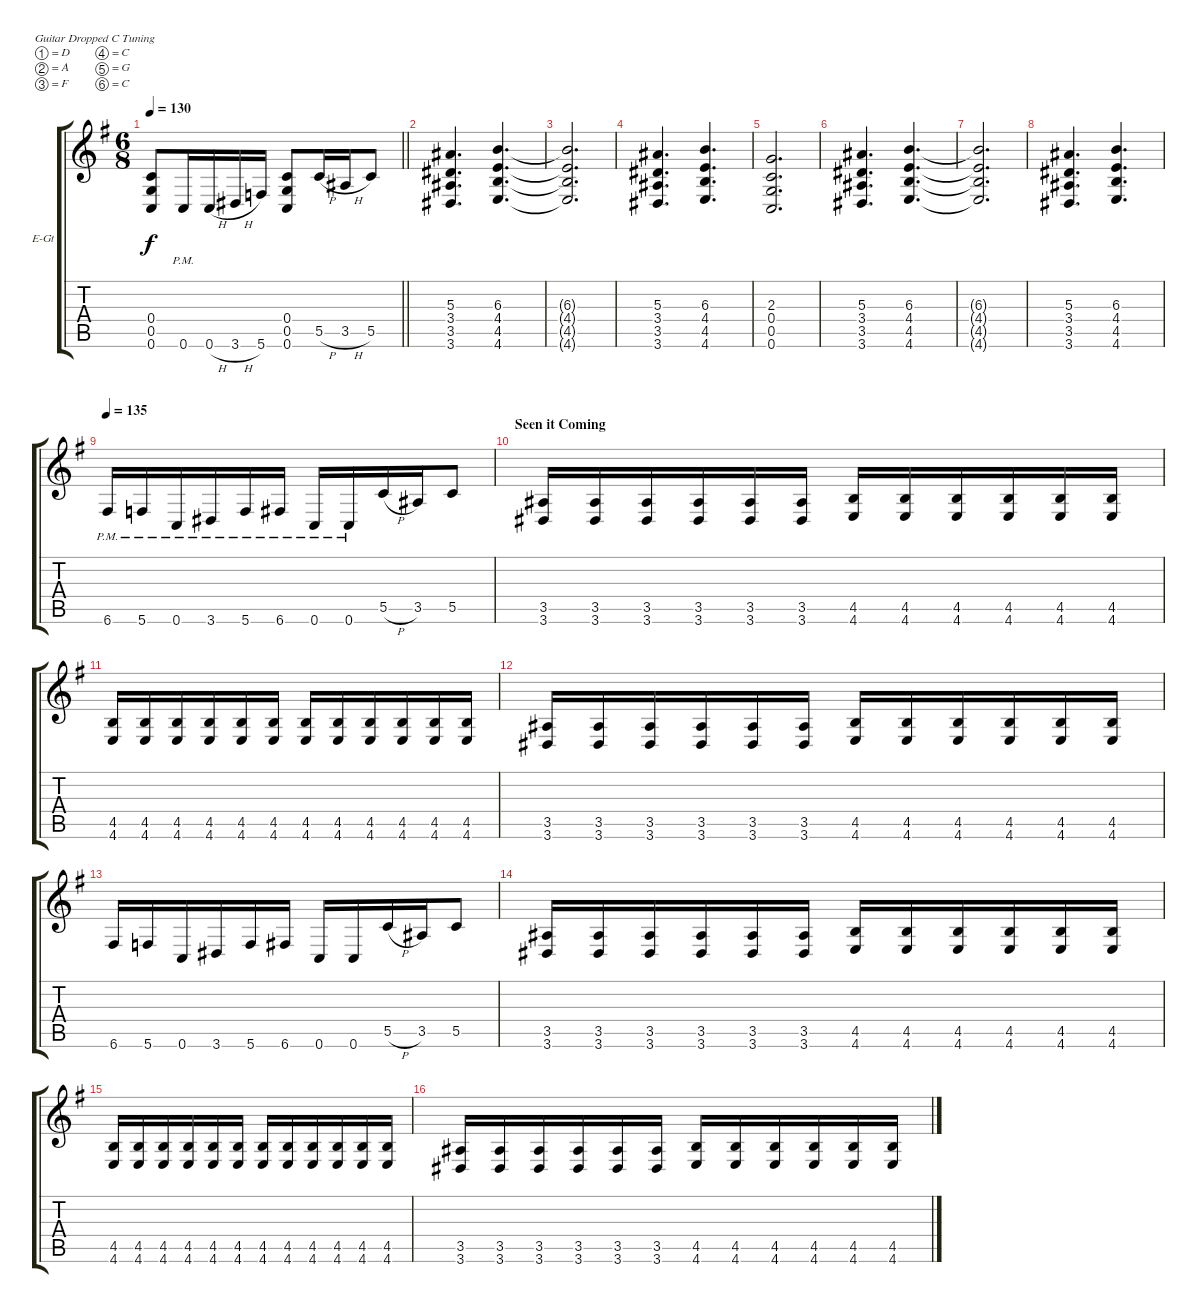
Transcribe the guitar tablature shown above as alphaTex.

\bracketExtendMode groupsimilarinstruments
\firstSystemTrackNameOrientation horizontal
\otherSystemsTrackNameOrientation horizontal
\track ("Electric Guitar 2" "E-Gt") {instrument distortionguitar}
\staff {score tabs}
\tuning (D4 A3 F3 C3 G2 C2)
\ts (6 8)
\tempo 130
\clef g2
\barLineRight lightlight
\ks eminor
(0.6 0.5 0.4).8{dy f} 0.6{pm}.16 0.6{h}.16 3.6{h}.16 5.6.16 (0.6 0.5 0.4).8 5.5{h}.16 3.5{h}.16 5.5.8 |
(3.6 3.5 3.4 5.3).4{d} (6.3 4.4 4.5 4.6).4{d} |
(4.6{t} 4.5{t} 4.4{t} 6.3{t}).2{d} |
(3.6 3.5 3.4 5.3).4{d} (6.3 4.4 4.5 4.6).4{d} |
(0.6 0.5 0.4 2.3).2{d} |
(3.6 3.5 3.4 5.3).4{d} (6.3 4.4 4.5 4.6).4{d} |
(4.6{t} 4.5{t} 4.4{t} 6.3{t}).2{d} |
(3.6 3.5 3.4 5.3).4{d} (6.3 4.4 4.5 4.6).4{d} |
\tempo 135
6.6{pm}.16 5.6{pm}.16 0.6{pm}.16 3.6{pm}.16 5.6{pm}.16 6.6{pm}.16 0.6{pm}.16 0.6{pm}.16 5.5{h}.16 3.5.16 5.5.8 |
\section ("" "Seen it Coming")
(3.6 3.5).16 (3.6 3.5).16 (3.5 3.6).16 (3.5 3.6).16 (3.6 3.5).16 (3.6 3.5).16 (4.5 4.6).16 (4.5 4.6).16 (4.5 4.6).16 (4.5 4.6).16 (4.5 4.6).16 (4.5 4.6).16 |
(4.5 4.6).16 (4.6 4.5).16 (4.6 4.5).16 (4.6 4.5).16 (4.6 4.5).16 (4.6 4.5).16 (4.6 4.5).16 (4.6 4.5).16 (4.6 4.5).16 (4.6 4.5).16 (4.6 4.5).16 (4.6 4.5).16 |
(3.6 3.5).16 (3.6 3.5).16 (3.5 3.6).16 (3.5 3.6).16 (3.6 3.5).16 (3.6 3.5).16 (4.5 4.6).16 (4.5 4.6).16 (4.5 4.6).16 (4.5 4.6).16 (4.5 4.6).16 (4.5 4.6).16 |
6.6.16 5.6.16 0.6.16 3.6.16 5.6.16 6.6.16 0.6.16 0.6.16 5.5{h}.16 3.5.16 5.5.8 |
(3.6 3.5).16 (3.6 3.5).16 (3.5 3.6).16 (3.5 3.6).16 (3.6 3.5).16 (3.6 3.5).16 (4.5 4.6).16 (4.5 4.6).16 (4.5 4.6).16 (4.5 4.6).16 (4.5 4.6).16 (4.5 4.6).16 |
(4.5 4.6).16 (4.6 4.5).16 (4.6 4.5).16 (4.6 4.5).16 (4.6 4.5).16 (4.6 4.5).16 (4.6 4.5).16 (4.6 4.5).16 (4.6 4.5).16 (4.6 4.5).16 (4.6 4.5).16 (4.6 4.5).16 |
(3.6 3.5).16 (3.6 3.5).16 (3.5 3.6).16 (3.5 3.6).16 (3.6 3.5).16 (3.6 3.5).16 (4.5 4.6).16 (4.5 4.6).16 (4.5 4.6).16 (4.5 4.6).16 (4.5 4.6).16 (4.5 4.6).16
